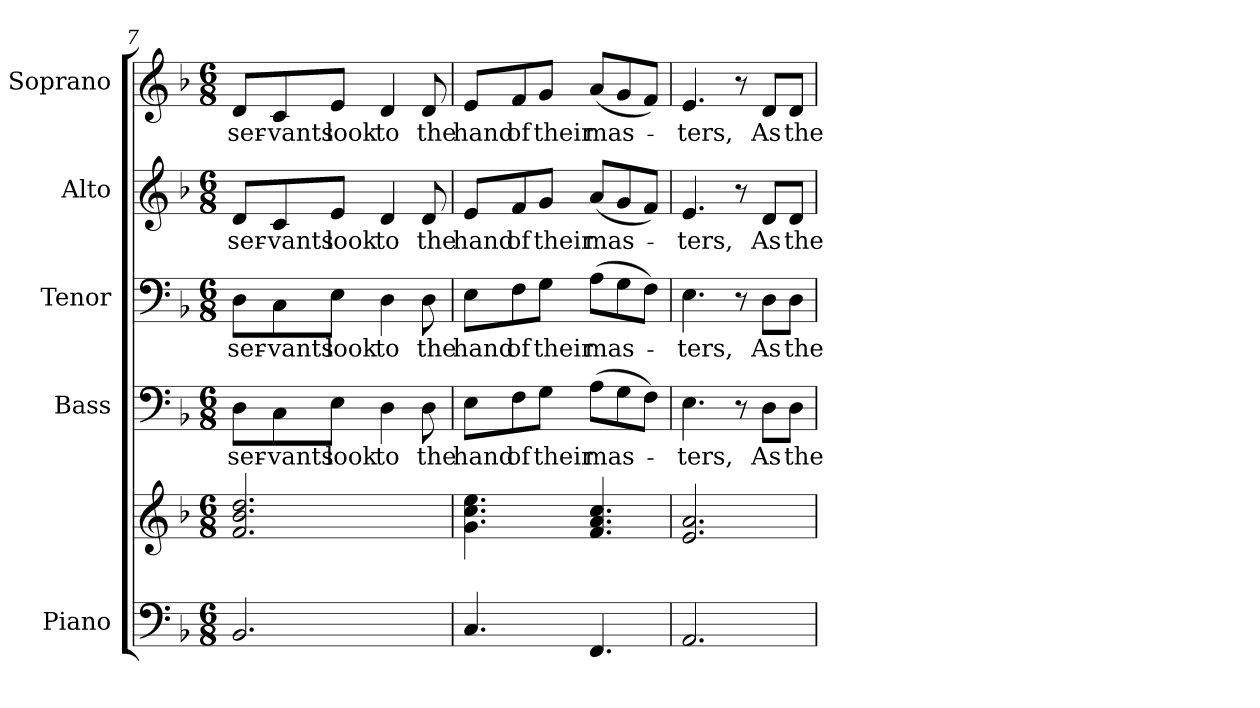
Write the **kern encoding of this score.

**kern	**kern	**kern	**text	**kern	**text	**kern	**text	**kern	**text
*part5	*part5	*part4	*part4	*part3	*part3	*part2	*part2	*part1	*part1
*staff6	*staff5	*staff4	*staff4	*staff3	*staff3	*staff2	*staff2	*staff1	*staff1
*I"Piano	*	*I"Bass	*	*I"Tenor	*	*I"Alto	*	*I"Soprano	*
*I'Pno.	*	*I'B.	*	*I'T.	*	*I'A.	*	*I'S.	*
!!LO:PB:g=z
*clefF4	*clefG2	*clefF4	*	*clefF4	*	*clefG2	*	*clefG2	*
*k[b-]	*k[b-]	*k[b-]	*	*k[b-]	*	*k[b-]	*	*k[b-]	*
*F:	*F:	*F:	*	*F:	*	*F:	*	*F:	*
*M6/8	*M6/8	*M6/8	*	*M6/8	*	*M6/8	*	*M6/8	*
=7	=7	=7	=7	=7	=7	=7	=7	=7	=7
!	!	!	!LO:LY:b:color=#000000	!	!	!	!	!	!
!	!	!	!	!	!LO:LY:b:color=#000000	!	!	!	!
!	!	!	!	!	!	!	!LO:LY:b:color=#000000	!	!
!	!	!	!	!	!	!	!	!	!LO:LY:b:color=#000000
2.BB-i/	2.fi/ 2.b-i 2.ddi	8Di\L	ser-	8Di\L	ser-	8di/L	ser-	8di/L	ser-
!	!	!	!LO:LY:b:color=#000000	!	!	!	!	!	!
!	!	!	!	!	!LO:LY:b:color=#000000	!	!	!	!
!	!	!	!	!	!	!	!LO:LY:b:color=#000000	!	!
!	!	!	!	!	!	!	!	!	!LO:LY:b:color=#000000
.	.	8Ci\	-vants	8Ci\	-vants	8ci/	-vants	8ci/	-vants
!	!	!	!LO:LY:b:color=#000000	!	!	!	!	!	!
!	!	!	!	!	!LO:LY:b:color=#000000	!	!	!	!
!	!	!	!	!	!	!	!LO:LY:b:color=#000000	!	!
!	!	!	!	!	!	!	!	!	!LO:LY:b:color=#000000
.	.	8Ei\J	look	8Ei\J	look	8ei/J	look	8ei/J	look
!	!	!	!LO:LY:b:color=#000000	!	!	!	!	!	!
!	!	!	!	!	!LO:LY:b:color=#000000	!	!	!	!
!	!	!	!	!	!	!	!LO:LY:b:color=#000000	!	!
!	!	!	!	!	!	!	!	!	!LO:LY:b:color=#000000
.	.	4Di\	to	4Di\	to	4di/	to	4di/	to
!	!	!	!LO:LY:b:color=#000000	!	!	!	!	!	!
!	!	!	!	!	!LO:LY:b:color=#000000	!	!	!	!
!	!	!	!	!	!	!	!LO:LY:b:color=#000000	!	!
!	!	!	!	!	!	!	!	!	!LO:LY:b:color=#000000
.	.	8Di\	the	8Di\	the	8di/	the	8di/	the
=8	=8	=8	=8	=8	=8	=8	=8	=8	=8
!	!	!	!LO:LY:b:color=#000000	!	!	!	!	!	!
!	!	!	!	!	!LO:LY:b:color=#000000	!	!	!	!
!	!	!	!	!	!	!	!LO:LY:b:color=#000000	!	!
!	!	!	!	!	!	!	!	!	!LO:LY:b:color=#000000
4.Ci/	4.gi\ 4.cci 4.eei	8Ei\L	hand	8Ei\L	hand	8ei/L	hand	8ei/L	hand
!	!	!	!LO:LY:b:color=#000000	!	!	!	!	!	!
!	!	!	!	!	!LO:LY:b:color=#000000	!	!	!	!
!	!	!	!	!	!	!	!LO:LY:b:color=#000000	!	!
!	!	!	!	!	!	!	!	!	!LO:LY:b:color=#000000
.	.	8Fi\	of	8Fi\	of	8fi/	of	8fi/	of
!	!	!	!LO:LY:b:color=#000000	!	!	!	!	!	!
!	!	!	!	!	!LO:LY:b:color=#000000	!	!	!	!
!	!	!	!	!	!	!	!LO:LY:b:color=#000000	!	!
!	!	!	!	!	!	!	!	!	!LO:LY:b:color=#000000
.	.	8Gi\J	their	8Gi\J	their	8gi/J	their	8gi/J	their
!	!	!	!LO:LY:b:color=#000000	!	!	!	!	!	!
!	!	!	!	!	!LO:LY:b:color=#000000	!	!	!	!
!	!	!	!	!	!	!	!LO:LY:b:color=#000000	!	!
!	!	!	!	!	!	!	!	!	!LO:LY:b:color=#000000
4.FFi/	4.fi/ 4.ai 4.cci	(8Ai\L	mas-	(8Ai\L	mas-	(8ai/L	mas-	(8ai/L	mas-
.	.	8Gi\	.	8Gi\	.	8gi/	.	8gi/	.
.	.	8Fi\J)	.	8Fi\J)	.	8fi/J)	.	8fi/J)	.
!!LO:PB:g=z
=9	=9	=9	=9	=9	=9	=9	=9	=9	=9
!	!	!	!LO:LY:b:color=#000000	!	!	!	!	!	!
!	!	!	!	!	!LO:LY:b:color=#000000	!	!	!	!
!	!	!	!	!	!	!	!LO:LY:b:color=#000000	!	!
!	!	!	!	!	!	!	!	!	!LO:LY:b:color=#000000
2.AAi/	2.ei/ 2.ai	4.Ei\	-ters,	4.Ei\	-ters,	4.ei/	-ters,	4.ei/	-ters,
.	.	8r	.	8r	.	8r	.	8r	.
!	!	!	!LO:LY:b:color=#000000	!	!	!	!	!	!
!	!	!	!	!	!LO:LY:b:color=#000000	!	!	!	!
!	!	!	!	!	!	!	!LO:LY:b:color=#000000	!	!
!	!	!	!	!	!	!	!	!	!LO:LY:b:color=#000000
.	.	8Di\L	As	8Di\L	As	8di/L	As	8di/L	As
!	!	!	!LO:LY:b:color=#000000	!	!	!	!	!	!
!	!	!	!	!	!LO:LY:b:color=#000000	!	!	!	!
!	!	!	!	!	!	!	!LO:LY:b:color=#000000	!	!
!	!	!	!	!	!	!	!	!	!LO:LY:b:color=#000000
.	.	8Di\J	the	8Di\J	the	8di/J	the	8di/J	the
=	=	=	=	=	=	=	=	=	=
*-	*-	*-	*-	*-	*-	*-	*-	*-	*-
